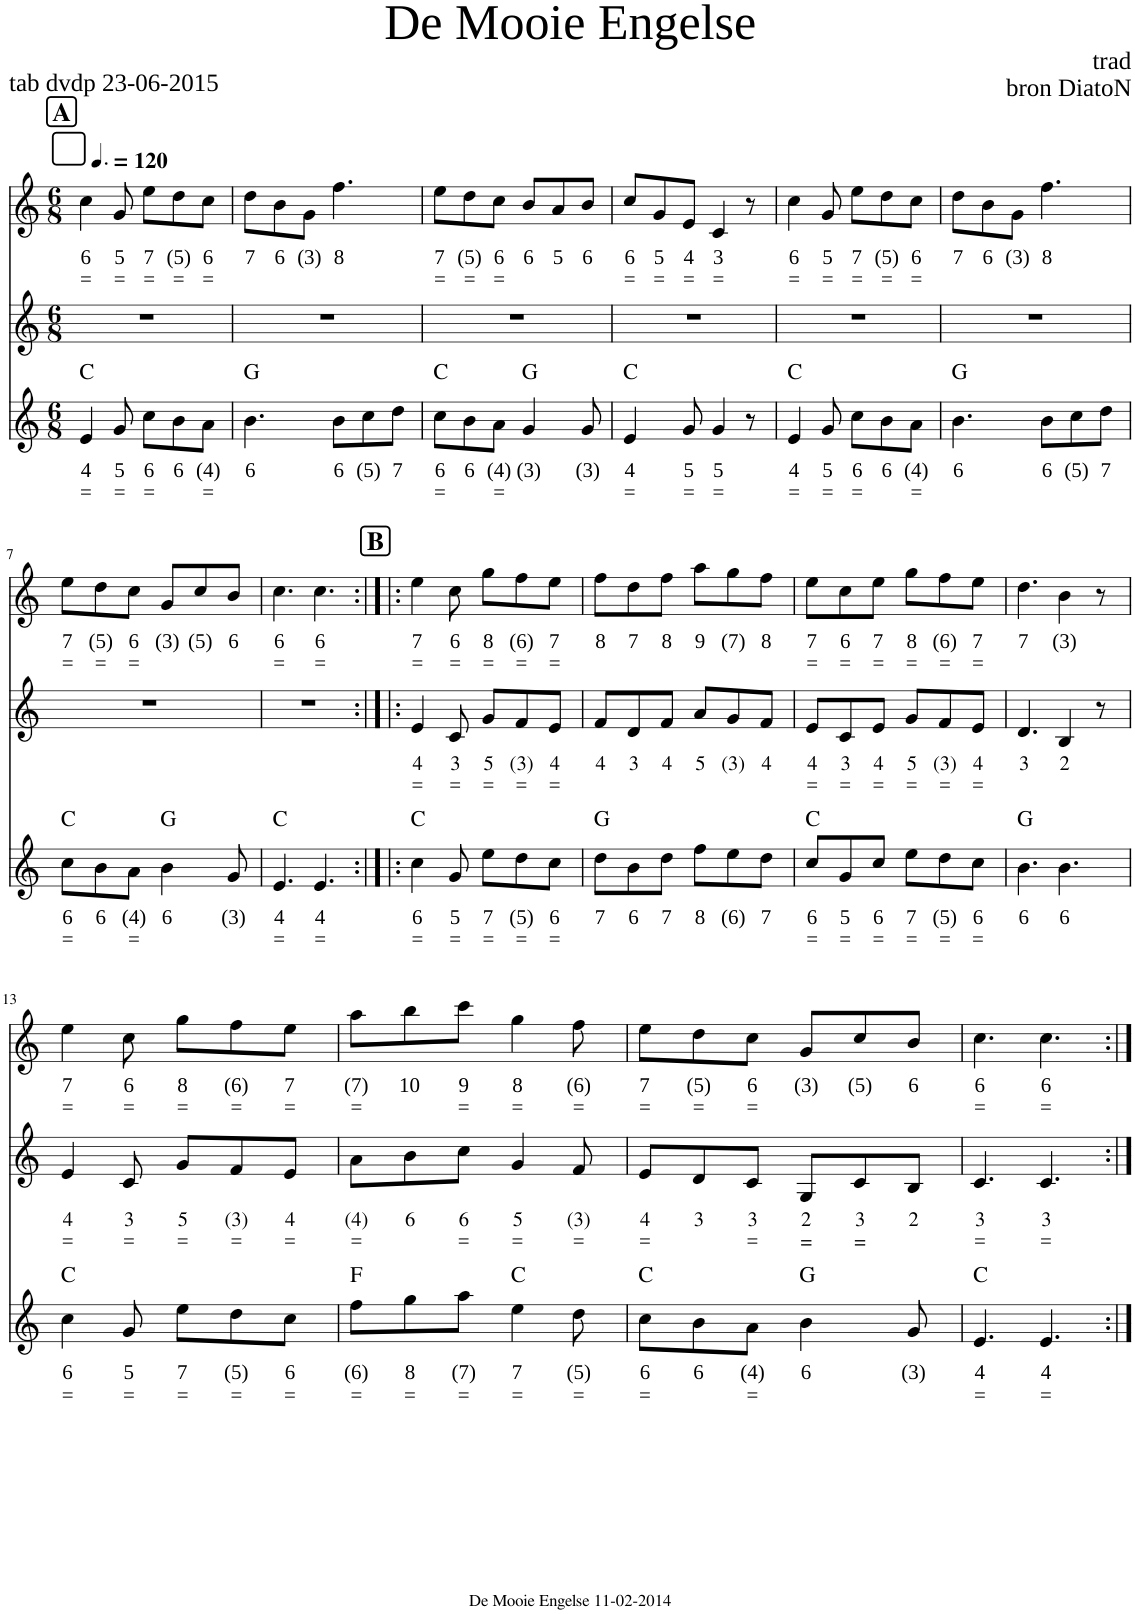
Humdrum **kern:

**kern	**text	**text	**harte	**kern	**text	**text	**kern	**text	**text
*part3	*part3	*part3	*part3	*part2	*part2	*part2	*part1	*part1	*part1
*staff3	*staff3	*staff3	*	*staff2	*staff2	*staff2	*staff1	*staff1	*staff1
*I"Voice	*	*	*	*I"Stem	*	*	*I"Voice	*	*
*clefG2	*	*	*	*clefG2	*	*	*clefG2	*	*
*k[]	*	*	*	*k[]	*	*	*k[]	*	*
*M6/8	*	*	*	*M6/8	*	*	*M6/8	*	*
*MM180	*	*	*	*MM180	*	*	*MM180	*	*
!!LO:REH:place=s1:a:B:cj:fs=14:t=A
=1	=1	=1	=1	=1	=1	=1	=1	=1	=1
!	!LO:LY:b	!LO:LY:b	!	!	!	!	!	!LO:LY:b	!LO:LY:b
4e/	4	=	C:maj	2.r	.	.	4cc\	6	=
!	!LO:LY:b	!LO:LY:b	!	!	!	!	!	!LO:LY:b	!LO:LY:b
8g/	5	=	.	.	.	.	8g/	5	=
!	!LO:LY:b	!LO:LY:b	!	!	!	!	!	!LO:LY:b	!LO:LY:b
8cc\L	6	=	.	.	.	.	8ee\L	7	=
!	!LO:LY:b	!	!	!	!	!	!	!LO:LY:b	!LO:LY:b
8b\	6	.	.	.	.	.	8dd\	(5)	=
!	!LO:LY:b	!LO:LY:b	!	!	!	!	!	!LO:LY:b	!LO:LY:b
8a\J	(4)	=	.	.	.	.	8cc\J	6	=
=2	=2	=2	=2	=2	=2	=2	=2	=2	=2
!	!LO:LY:b	!	!	!	!	!	!	!LO:LY:b	!
4.b\	6	.	G:maj	2.r	.	.	8dd\L	7	.
!	!	!	!	!	!	!	!	!LO:LY:b	!
.	.	.	.	.	.	.	8b\	6	.
!	!	!	!	!	!	!	!	!LO:LY:b	!
.	.	.	.	.	.	.	8g\J	(3)	.
!	!LO:LY:b	!	!	!	!	!	!	!LO:LY:b	!
8b\L	6	.	.	.	.	.	4.ff\	8	.
!	!LO:LY:b	!	!	!	!	!	!	!	!
8cc\	(5)	.	.	.	.	.	.	.	.
!	!LO:LY:b	!	!	!	!	!	!	!	!
8dd\J	7	.	.	.	.	.	.	.	.
=3	=3	=3	=3	=3	=3	=3	=3	=3	=3
!	!LO:LY:b	!LO:LY:b	!	!	!	!	!	!LO:LY:b	!LO:LY:b
8cc\L	6	=	C:maj	2.r	.	.	8ee\L	7	=
!	!LO:LY:b	!	!	!	!	!	!	!LO:LY:b	!LO:LY:b
8b\	6	.	.	.	.	.	8dd\	(5)	=
!	!LO:LY:b	!LO:LY:b	!	!	!	!	!	!LO:LY:b	!LO:LY:b
8a\J	(4)	=	.	.	.	.	8cc\J	6	=
!	!LO:LY:b	!	!	!	!	!	!	!LO:LY:b	!
4g/	(3)	.	G:maj	.	.	.	8b/L	6	.
!	!	!	!	!	!	!	!	!LO:LY:b	!
.	.	.	.	.	.	.	8a/	5	.
!	!LO:LY:b	!	!	!	!	!	!	!LO:LY:b	!
8g/	(3)	.	.	.	.	.	8b/J	6	.
=4	=4	=4	=4	=4	=4	=4	=4	=4	=4
!	!LO:LY:b	!LO:LY:b	!	!	!	!	!	!LO:LY:b	!LO:LY:b
4e/	4	=	C:maj	2.r	.	.	8cc/L	6	=
!	!	!	!	!	!	!	!	!LO:LY:b	!LO:LY:b
.	.	.	.	.	.	.	8g/	5	=
!	!LO:LY:b	!LO:LY:b	!	!	!	!	!	!LO:LY:b	!LO:LY:b
8g/	5	=	.	.	.	.	8e/J	4	=
!	!LO:LY:b	!LO:LY:b	!	!	!	!	!	!LO:LY:b	!LO:LY:b
4g/	5	=	.	.	.	.	4c/	3	=
8r	.	.	.	.	.	.	8r	.	.
=5	=5	=5	=5	=5	=5	=5	=5	=5	=5
!	!LO:LY:b	!LO:LY:b	!	!	!	!	!	!LO:LY:b	!LO:LY:b
4e/	4	=	C:maj	2.r	.	.	4cc\	6	=
!	!LO:LY:b	!LO:LY:b	!	!	!	!	!	!LO:LY:b	!LO:LY:b
8g/	5	=	.	.	.	.	8g/	5	=
!	!LO:LY:b	!LO:LY:b	!	!	!	!	!	!LO:LY:b	!LO:LY:b
8cc\L	6	=	.	.	.	.	8ee\L	7	=
!	!LO:LY:b	!	!	!	!	!	!	!LO:LY:b	!LO:LY:b
8b\	6	.	.	.	.	.	8dd\	(5)	=
!	!LO:LY:b	!LO:LY:b	!	!	!	!	!	!LO:LY:b	!LO:LY:b
8a\J	(4)	=	.	.	.	.	8cc\J	6	=
=6	=6	=6	=6	=6	=6	=6	=6	=6	=6
!	!LO:LY:b	!	!	!	!	!	!	!LO:LY:b	!
4.b\	6	.	G:maj	2.r	.	.	8dd\L	7	.
!	!	!	!	!	!	!	!	!LO:LY:b	!
.	.	.	.	.	.	.	8b\	6	.
!	!	!	!	!	!	!	!	!LO:LY:b	!
.	.	.	.	.	.	.	8g\J	(3)	.
!	!LO:LY:b	!	!	!	!	!	!	!LO:LY:b	!
8b\L	6	.	.	.	.	.	4.ff\	8	.
!	!LO:LY:b	!	!	!	!	!	!	!	!
8cc\	(5)	.	.	.	.	.	.	.	.
!	!LO:LY:b	!	!	!	!	!	!	!	!
8dd\J	7	.	.	.	.	.	.	.	.
!!LO:LB:g=z
=7	=7	=7	=7	=7	=7	=7	=7	=7	=7
!	!LO:LY:b	!LO:LY:b	!	!	!	!	!	!LO:LY:b	!LO:LY:b
8cc\L	6	=	C:maj	2.r	.	.	8ee\L	7	=
!	!LO:LY:b	!	!	!	!	!	!	!LO:LY:b	!LO:LY:b
8b\	6	.	.	.	.	.	8dd\	(5)	=
!	!LO:LY:b	!LO:LY:b	!	!	!	!	!	!LO:LY:b	!LO:LY:b
8a\J	(4)	=	.	.	.	.	8cc\J	6	=
!	!LO:LY:b	!	!	!	!	!	!	!LO:LY:b	!
4b\	6	.	G:maj	.	.	.	8g/L	(3)	.
!	!	!	!	!	!	!	!	!LO:LY:b	!
.	.	.	.	.	.	.	8cc/	(5)	.
!	!LO:LY:b	!	!	!	!	!	!	!LO:LY:b	!
8g/	(3)	.	.	.	.	.	8b/J	6	.
=8	=8	=8	=8	=8	=8	=8	=8	=8	=8
!	!LO:LY:b	!LO:LY:b	!	!	!	!	!	!LO:LY:b	!LO:LY:b
4.e/	4	=	C:maj	2.r	.	.	4.cc\	6	=
!	!LO:LY:b	!LO:LY:b	!	!	!	!	!	!LO:LY:b	!LO:LY:b
4.e/	4	=	.	.	.	.	4.cc\	6	=
!!LO:REH:place=s1:a:B:cj:fs=14:t=B
=9:|!|:	=9:|!|:	=9:|!|:	=9:|!|:	=9:|!|:	=9:|!|:	=9:|!|:	=9:|!|:	=9:|!|:	=9:|!|:
!	!LO:LY:b	!LO:LY:b	!	!	!LO:LY:b	!LO:LY:b	!	!LO:LY:b	!LO:LY:b
4cc\	6	=	C:maj	4e/	4	=	4ee\	7	=
!	!LO:LY:b	!LO:LY:b	!	!	!LO:LY:b	!LO:LY:b	!	!LO:LY:b	!LO:LY:b
8g/	5	=	.	8c/	3	=	8cc\	6	=
!	!LO:LY:b	!LO:LY:b	!	!	!LO:LY:b	!LO:LY:b	!	!LO:LY:b	!LO:LY:b
8ee\L	7	=	.	8g/L	5	=	8gg\L	8	=
!	!LO:LY:b	!LO:LY:b	!	!	!LO:LY:b	!LO:LY:b	!	!LO:LY:b	!LO:LY:b
8dd\	(5)	=	.	8f/	(3)	=	8ff\	(6)	=
!	!LO:LY:b	!LO:LY:b	!	!	!LO:LY:b	!LO:LY:b	!	!LO:LY:b	!LO:LY:b
8cc\J	6	=	.	8e/J	4	=	8ee\J	7	=
=10	=10	=10	=10	=10	=10	=10	=10	=10	=10
!	!LO:LY:b	!	!	!	!LO:LY:b	!	!	!LO:LY:b	!
8dd\L	7	.	G:maj	8f/L	4	.	8ff\L	8	.
!	!LO:LY:b	!	!	!	!LO:LY:b	!	!	!LO:LY:b	!
8b\	6	.	.	8d/	3	.	8dd\	7	.
!	!LO:LY:b	!	!	!	!LO:LY:b	!	!	!LO:LY:b	!
8dd\J	7	.	.	8f/J	4	.	8ff\J	8	.
!	!LO:LY:b	!	!	!	!LO:LY:b	!	!	!LO:LY:b	!
8ff\L	8	.	.	8a/L	5	.	8aa\L	9	.
!	!LO:LY:b	!	!	!	!LO:LY:b	!	!	!LO:LY:b	!
8ee\	(6)	.	.	8g/	(3)	.	8gg\	(7)	.
!	!LO:LY:b	!	!	!	!LO:LY:b	!	!	!LO:LY:b	!
8dd\J	7	.	.	8f/J	4	.	8ff\J	8	.
=11	=11	=11	=11	=11	=11	=11	=11	=11	=11
!	!LO:LY:b	!LO:LY:b	!	!	!LO:LY:b	!LO:LY:b	!	!LO:LY:b	!LO:LY:b
8cc/L	6	=	C:maj	8e/L	4	=	8ee\L	7	=
!	!LO:LY:b	!LO:LY:b	!	!	!LO:LY:b	!LO:LY:b	!	!LO:LY:b	!LO:LY:b
8g/	5	=	.	8c/	3	=	8cc\	6	=
!	!LO:LY:b	!LO:LY:b	!	!	!LO:LY:b	!LO:LY:b	!	!LO:LY:b	!LO:LY:b
8cc/J	6	=	.	8e/J	4	=	8ee\J	7	=
!	!LO:LY:b	!LO:LY:b	!	!	!LO:LY:b	!LO:LY:b	!	!LO:LY:b	!LO:LY:b
8ee\L	7	=	.	8g/L	5	=	8gg\L	8	=
!	!LO:LY:b	!LO:LY:b	!	!	!LO:LY:b	!LO:LY:b	!	!LO:LY:b	!LO:LY:b
8dd\	(5)	=	.	8f/	(3)	=	8ff\	(6)	=
!	!LO:LY:b	!LO:LY:b	!	!	!LO:LY:b	!LO:LY:b	!	!LO:LY:b	!LO:LY:b
8cc\J	6	=	.	8e/J	4	=	8ee\J	7	=
=12	=12	=12	=12	=12	=12	=12	=12	=12	=12
!	!LO:LY:b	!	!	!	!LO:LY:b	!	!	!LO:LY:b	!
4.b\	6	.	G:maj	4.d/	3	.	4.dd\	7	.
!	!LO:LY:b	!	!	!	!LO:LY:b	!	!	!LO:LY:b	!
4.b\	6	.	.	4B/	2	.	4b\	(3)	.
.	.	.	.	8r	.	.	8r	.	.
!!LO:LB:g=z
=13	=13	=13	=13	=13	=13	=13	=13	=13	=13
!	!LO:LY:b	!LO:LY:b	!	!	!LO:LY:b	!LO:LY:b	!	!LO:LY:b	!LO:LY:b
4cc\	6	=	C:maj	4e/	4	=	4ee\	7	=
!	!LO:LY:b	!LO:LY:b	!	!	!LO:LY:b	!LO:LY:b	!	!LO:LY:b	!LO:LY:b
8g/	5	=	.	8c/	3	=	8cc\	6	=
!	!LO:LY:b	!LO:LY:b	!	!	!LO:LY:b	!LO:LY:b	!	!LO:LY:b	!LO:LY:b
8ee\L	7	=	.	8g/L	5	=	8gg\L	8	=
!	!LO:LY:b	!LO:LY:b	!	!	!LO:LY:b	!LO:LY:b	!	!LO:LY:b	!LO:LY:b
8dd\	(5)	=	.	8f/	(3)	=	8ff\	(6)	=
!	!LO:LY:b	!LO:LY:b	!	!	!LO:LY:b	!LO:LY:b	!	!LO:LY:b	!LO:LY:b
8cc\J	6	=	.	8e/J	4	=	8ee\J	7	=
=14	=14	=14	=14	=14	=14	=14	=14	=14	=14
!	!LO:LY:b	!LO:LY:b	!	!	!LO:LY:b	!LO:LY:b	!	!LO:LY:b	!LO:LY:b
8ff\L	(6)	=	F:maj	8a\L	(4)	=	8aa\L	(7)	=
!	!LO:LY:b	!LO:LY:b	!	!	!LO:LY:b	!	!	!LO:LY:b	!
8gg\	8	=	.	8b\	6	.	8bb\	10	.
!	!LO:LY:b	!LO:LY:b	!	!	!LO:LY:b	!LO:LY:b	!	!LO:LY:b	!LO:LY:b
8aa\J	(7)	=	.	8cc\J	6	=	8ccc\J	9	=
!	!LO:LY:b	!LO:LY:b	!	!	!LO:LY:b	!LO:LY:b	!	!LO:LY:b	!LO:LY:b
4ee\	7	=	C:maj	4g/	5	=	4gg\	8	=
!	!LO:LY:b	!LO:LY:b	!	!	!LO:LY:b	!LO:LY:b	!	!LO:LY:b	!LO:LY:b
8dd\	(5)	=	.	8f/	(3)	=	8ff\	(6)	=
=15	=15	=15	=15	=15	=15	=15	=15	=15	=15
!	!LO:LY:b	!LO:LY:b	!	!	!LO:LY:b	!LO:LY:b	!	!LO:LY:b	!LO:LY:b
8cc\L	6	=	C:maj	8e/L	4	=	8ee\L	7	=
!	!LO:LY:b	!	!	!	!LO:LY:b	!	!	!LO:LY:b	!LO:LY:b
8b\	6	.	.	8d/	3	.	8dd\	(5)	=
!	!LO:LY:b	!LO:LY:b	!	!	!LO:LY:b	!LO:LY:b	!	!LO:LY:b	!LO:LY:b
8a\J	(4)	=	.	8c/J	3	=	8cc\J	6	=
!	!LO:LY:b	!	!	!	!LO:LY:b	!LO:LY:b	!	!LO:LY:b	!
4b\	6	.	G:maj	8G/L	2	=	8g/L	(3)	.
!	!	!	!	!	!LO:LY:b	!LO:LY:b	!	!LO:LY:b	!
.	.	.	.	8c/	3	=	8cc/	(5)	.
!	!LO:LY:b	!	!	!	!LO:LY:b	!	!	!LO:LY:b	!
8g/	(3)	.	.	8B/J	2	.	8b/J	6	.
=16	=16	=16	=16	=16	=16	=16	=16	=16	=16
!	!LO:LY:b	!LO:LY:b	!	!	!LO:LY:b	!LO:LY:b	!	!LO:LY:b	!LO:LY:b
4.e/	4	=	C:maj	4.c/	3	=	4.cc\	6	=
!	!LO:LY:b	!LO:LY:b	!	!	!LO:LY:b	!LO:LY:b	!	!LO:LY:b	!LO:LY:b
4.e/	4	=	.	4.c/	3	=	4.cc\	6	=
=:|!	=:|!	=:|!	=:|!	=:|!	=:|!	=:|!	=:|!	=:|!	=:|!
*-	*-	*-	*-	*-	*-	*-	*-	*-	*-
